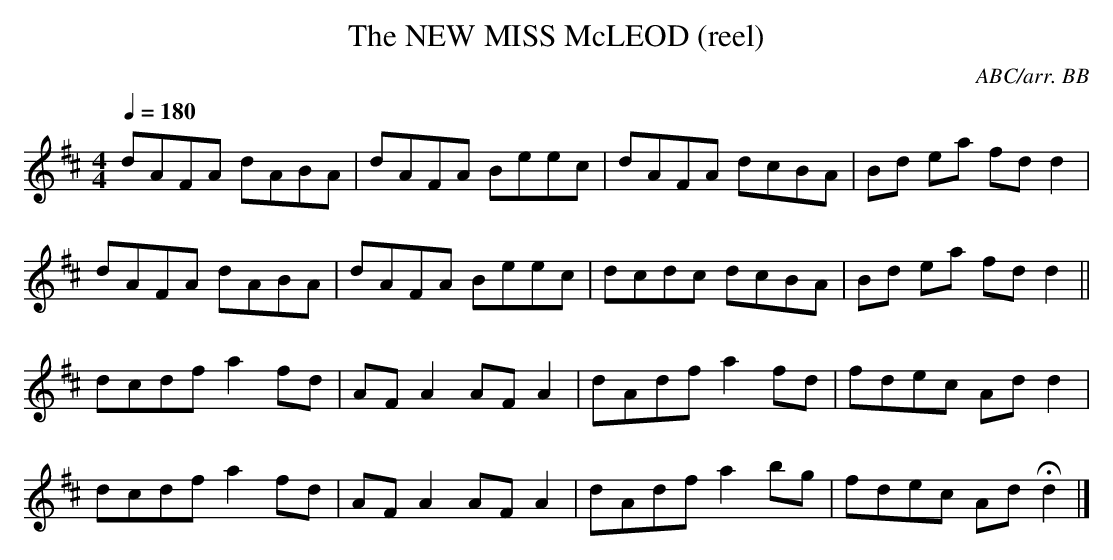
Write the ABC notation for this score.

X:1
T:NEW MISS McLEOD (reel), The
C:ABC/arr. BB
no relationship (besides the name) between this
tune and the reel "Miss McCloud/McLeod" we all know
and love!
L:1/8
Q:1/4=180
M:4/4
K:D % source key = C
dAFA dABA|dAFA Beec|dAFA dcBA|Bd ea fd d2|
dAFA dABA|dAFA Beec|dcdc dcBA|Bd ea fd d2 ||
dcdf a2 fd|AF A2 AF A2|dAdf a2 fd|fdec Ad d2|
dcdf a2 fd|AF A2 AF A2|dAdf a2 bg|fdec Ad Hd2|]
